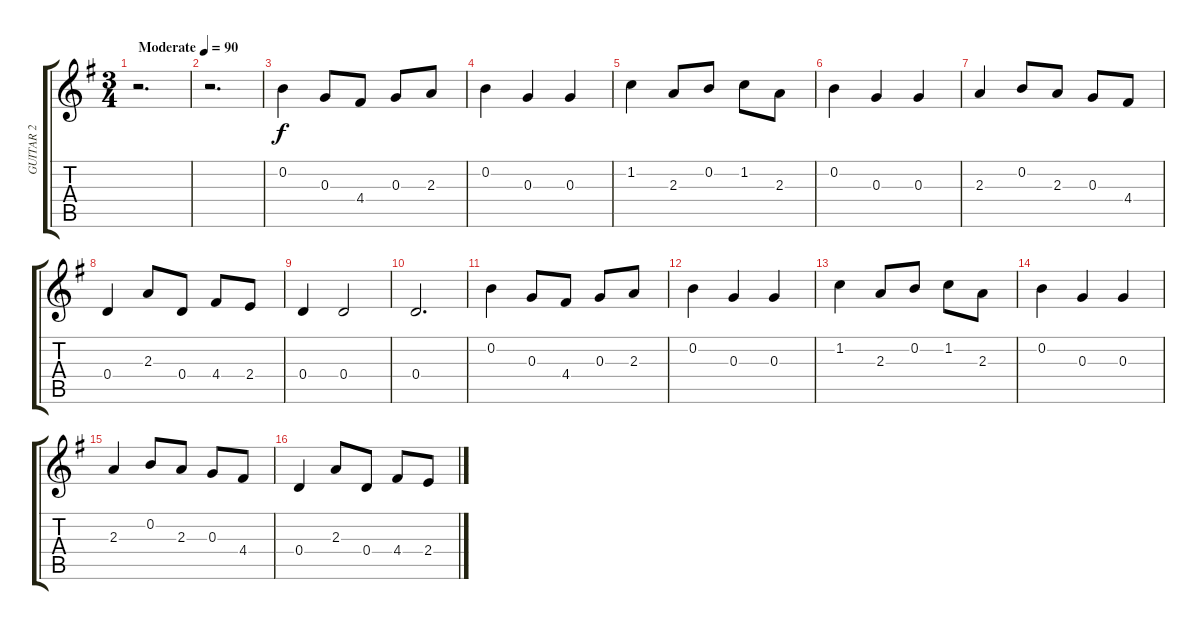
\track ("GUITAR 2" "GUITAR 2") {instrument acousticguitarsteel}
\staff {score tabs}
\tuning (E4 B3 G3 D3 A2 E2) {hide}
\ts (3 4)
\tempo (90 "Moderate")
\clef g2
\ks g
r.2{d dy f instrument acousticguitarsteel} |
r.2{d} |
0.2.4 0.3.8 4.4.8 0.3.8 2.3.8 |
0.2.4 0.3.4 0.3.4 |
1.2.4 2.3.8 0.2.8 1.2.8 2.3.8 |
0.2.4 0.3.4 0.3.4 |
2.3.4 0.2.8 2.3.8 0.3.8 4.4.8 |
0.4.4 2.3.8 0.4.8 4.4.8 2.4.8 |
0.4.4 0.4.2 |
0.4.2{d} |
0.2.4 0.3.8 4.4.8 0.3.8 2.3.8 |
0.2.4 0.3.4 0.3.4 |
1.2.4 2.3.8 0.2.8 1.2.8 2.3.8 |
0.2.4 0.3.4 0.3.4 |
2.3.4 0.2.8 2.3.8 0.3.8 4.4.8 |
0.4.4 2.3.8 0.4.8 4.4.8 2.4.8
